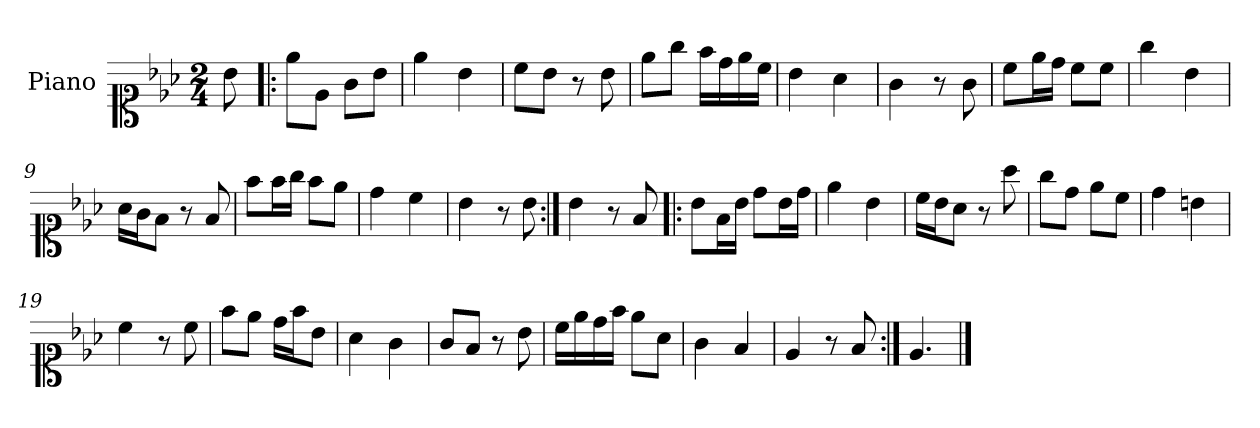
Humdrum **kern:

**kern
*part1
*staff1
*I"Piano
*I'Pno.
*clefC1
*k[b-e-a-]
*M2/4
=
8b-\
=1!|:
8ee-\L
8e-\J
8g\L
8b-\J
=2
4ee-\
4b-\
=3
8cc\L
8b-\J
8r
8b-\
=4
8ee-\L
8gg\J
16ff\LL
16dd\
16ee-\
16cc\JJ
=5
4b-\
4a-\
=6
4g\
8r
8g\
!!LO:LB:g=z
=7
8cc\L
16ee-\L
16dd\JJ
8cc\L
8cc\J
=8
4gg\
4b-\
=9
16a-\LL
16g\J
8f\J
8r
8f/
=10
8ff\L
16ff\L
16gg\JJ
8ff\L
8ee-\J
=11
4dd\
4cc\
=12
4b-\
8r
8b-\
=13:|!
4b-\
8r
8f/
!!LO:LB:g=z
=14!|:
8b-\L
16f\L
16b-\JJ
8dd\L
16b-\L
16dd\JJ
=15
4ee-\
4b-\
=16
16cc\LL
16b-\J
8a-\J
8r
8aa-\
=17
8gg\L
8dd\J
8ee-\L
8cc\J
=18
4dd\
4bn\
=19
4cc\
8r
8cc\
=20
8ff\L
8ee-\J
16dd\LL
16ff\J
8b-\J
!!LO:LB:g=z
=21
4a-\
4g\
=22
8g/L
8f/J
8r
8b-\
=23
16cc\LL
16ee-\
16dd\
16ff\JJ
8ee-\L
8a-\J
=24
4g\
4f/
=25
4e-/
8r
8f/
=26:|!
4.e-/
==
*-
